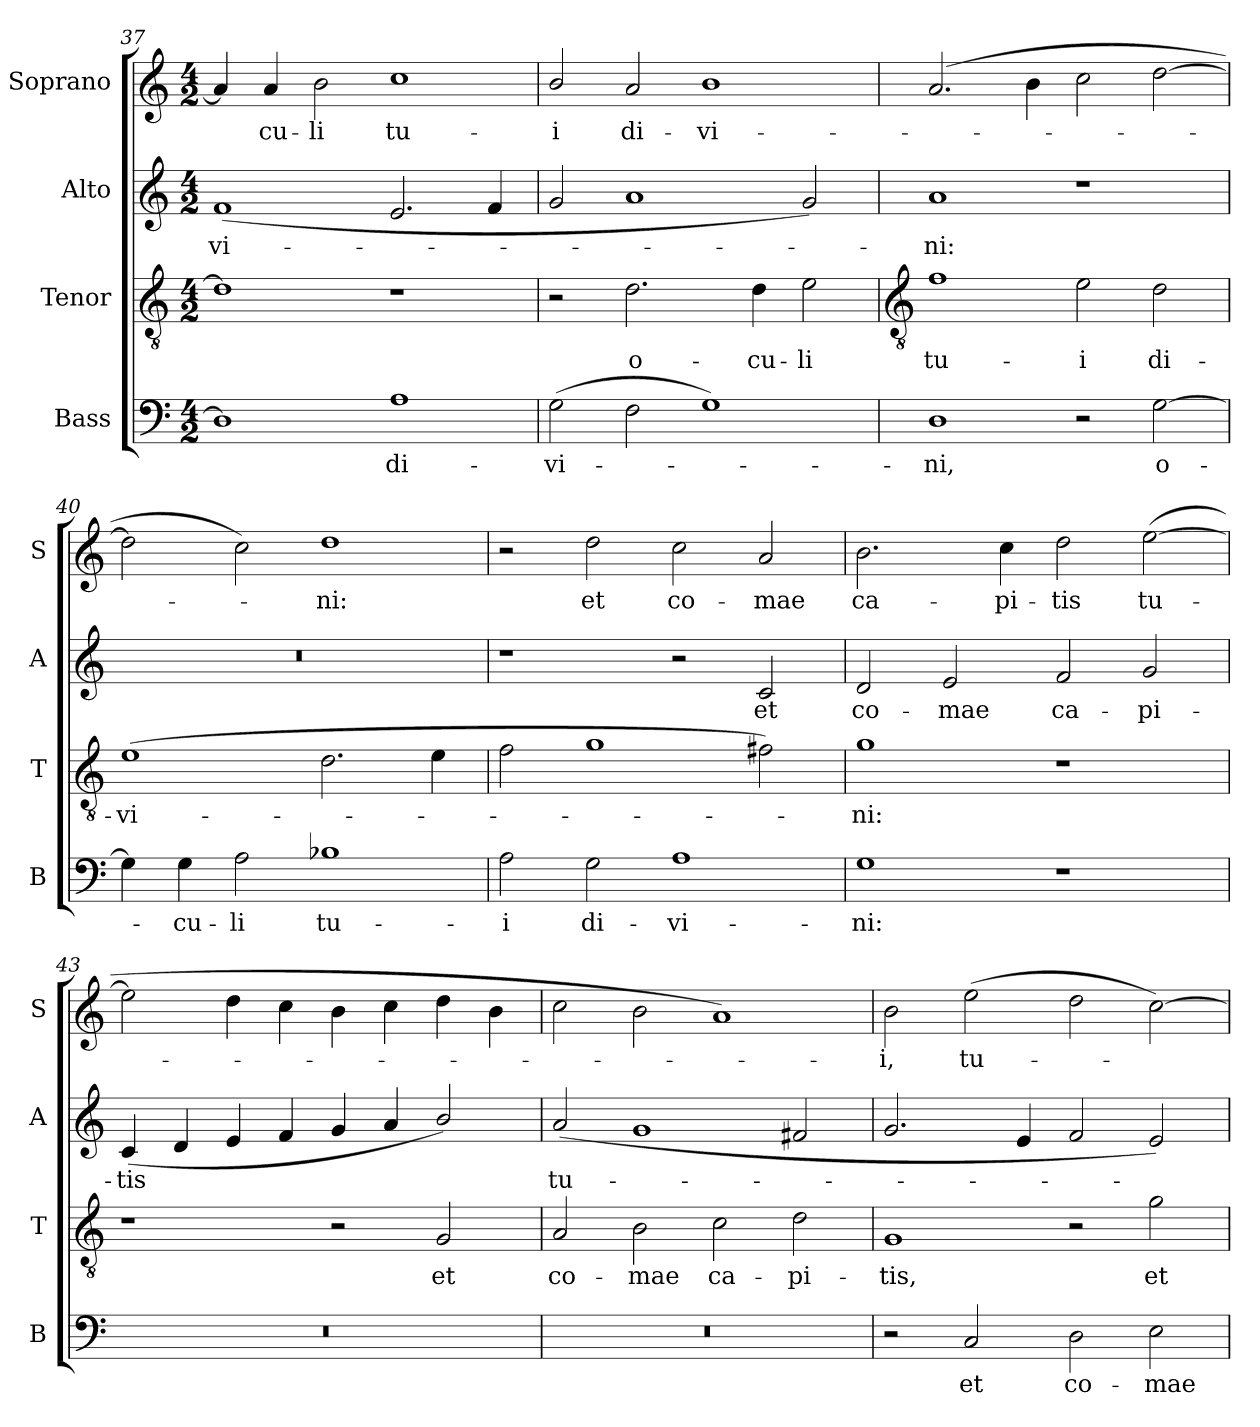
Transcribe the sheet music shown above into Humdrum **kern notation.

**kern	**text	**kern	**text	**kern	**text	**kern	**text
*part4	*part4	*part3	*part3	*part2	*part2	*part1	*part1
*staff4	*staff4	*staff3	*staff3	*staff2	*staff2	*staff1	*staff1
*I"Bass	*	*I"Tenor	*	*I"Alto	*	*I"Soprano	*
*I'B	*	*I'T	*	*I'A	*	*I'S	*
*clefF4	*	*clefGv2	*	*clefG2	*	*clefG2	*
*k[]	*	*k[]	*	*k[]	*	*k[]	*
*C:	*	*C:	*	*C:	*	*C:	*
*M4/2	*	*M4/2	*	*M4/2	*	*M4/2	*
=37	=37	=37	=37	=37	=37	=37	=37
!	!	!	!	!	!LO:LY:b	!	!
1D]	.	1d]	.	(<1f	-vi-	4a]	.
!	!	!	!	!	!	!	!LO:LY:b
.	.	.	.	.	.	4a	cu-
!	!	!	!	!	!	!	!LO:LY:b
.	.	.	.	.	.	2b	-li
!	!LO:LY:b	!	!	!	!	!	!LO:LY:b
1A	di-	1r	.	2.e	.	1cc	tu-
.	.	.	.	4f	.	.	.
=38	=38	=38	=38	=38	=38	=38	=38
!	!LO:LY:b	!	!	!	!	!	!LO:LY:b
(>2G	-vi-	2r	.	2g	.	2b/	-i
!	!	!	!LO:LY:b	!	!	!	!LO:LY:b
2F	.	2.d	o-	1a	.	2a	di-
!	!	!	!	!	!	!	!LO:LY:b
1G)	.	.	.	.	.	1b	-vi-
!	!	!	!LO:LY:b	!	!	!	!
.	.	4d	-cu-	.	.	.	.
!	!	!	!LO:LY:b	!	!	!	!
.	.	2e	-li	2g)	.	.	.
!!LO:LB:g=z
=39	=39	=39	=39	=39	=39	=39	=39
*	*	*clefGv2	*	*	*	*	*
!	!LO:LY:b	!	!LO:LY:b	!	!LO:LY:b	!	!
1D	ni,	1f	tu-	1a	ni:	(>2.a	.
.	.	.	.	.	.	4b	.
!	!	!	!LO:LY:b	!	!	!	!
2r	.	2e	-i	1r	.	2cc	.
!	!LO:LY:b	!	!LO:LY:b	!	!	!	!
[2G	o-	2d	di-	.	.	[2dd	.
=40	=40	=40	=40	=40	=40	=40	=40
!	!	!	!LO:LY:b	!	!	!	!
4G]	.	(>1e	-vi-	0r	.	2dd]	.
!	!LO:LY:b	!	!	!	!	!	!
4G	cu-	.	.	.	.	.	.
!	!LO:LY:b	!	!	!	!	!	!
2A	-li	.	.	.	.	2cc)	.
!	!LO:LY:b	!	!	!	!	!	!LO:LY:b
1B-X	tu-	2.d	.	.	.	1dd	ni:
.	.	4e	.	.	.	.	.
=41	=41	=41	=41	=41	=41	=41	=41
!	!LO:LY:b	!	!	!	!	!	!
2A	-i	2f	.	1r	.	2r	.
!	!LO:LY:b	!	!	!	!	!	!LO:LY:b
2G	di-	1g	.	.	.	2dd	et
!	!LO:LY:b	!	!	!	!	!	!LO:LY:b
1A	-vi-	.	.	2r	.	2cc	co-
!	!	!	!	!	!LO:LY:b	!	!LO:LY:b
.	.	2f#X)	.	2c	et	2a	-mae
=42	=42	=42	=42	=42	=42	=42	=42
!	!LO:LY:b	!	!LO:LY:b	!	!LO:LY:b	!	!LO:LY:b
1G	-ni:	1g	ni:	2d	co-	2.b	ca-
!	!	!	!	!	!LO:LY:b	!	!
.	.	.	.	2e	-mae	.	.
!	!	!	!	!	!	!	!LO:LY:b
.	.	.	.	.	.	4cc	-pi-
!	!	!	!	!	!LO:LY:b	!	!LO:LY:b
1r	.	1r	.	2f	ca-	2dd	-tis
!	!	!	!	!	!LO:LY:b	!	!LO:LY:b
.	.	.	.	2g	-pi-	(>[2ee	tu-
=43	=43	=43	=43	=43	=43	=43	=43
!	!	!	!	!	!LO:LY:b	!	!
0r	.	1r	.	(<4c	-tis	2ee]	.
.	.	.	.	4d	.	.	.
.	.	.	.	4e	.	4dd	.
.	.	.	.	4f	.	4cc	.
.	.	2r	.	4g	.	4b	.
.	.	.	.	4a	.	4cc	.
!	!	!	!LO:LY:b	!	!	!	!
.	.	2G	et	2b/)	.	4dd	.
.	.	.	.	.	.	4b	.
=44	=44	=44	=44	=44	=44	=44	=44
!	!	!	!LO:LY:b	!	!LO:LY:b	!	!
0r	.	2A	co-	(<2a	tu-	2cc	.
!	!	!	!LO:LY:b	!	!	!	!
.	.	2B	-mae	1g	.	2b	.
!	!	!	!LO:LY:b	!	!	!	!
.	.	2c	ca-	.	.	1a)	.
!	!	!	!LO:LY:b	!	!	!	!
.	.	2d	-pi-	2f#X	.	.	.
=45	=45	=45	=45	=45	=45	=45	=45
!	!	!	!LO:LY:b	!	!	!	!LO:LY:b
2r	.	1G	-tis,	2.g	.	2b	i,
!	!LO:LY:b	!	!	!	!	!	!LO:LY:b
2C	et	.	.	.	.	(>2ee	tu-
.	.	.	.	4e	.	.	.
!	!LO:LY:b	!	!	!	!	!	!
2D	co-	2r	.	2f	.	2dd	.
!	!LO:LY:b	!	!LO:LY:b	!	!	!	!
2E	-mae	2g	et	2e)	.	[2cc)	.
=	=	=	=	=	=	=	=
*-	*-	*-	*-	*-	*-	*-	*-
